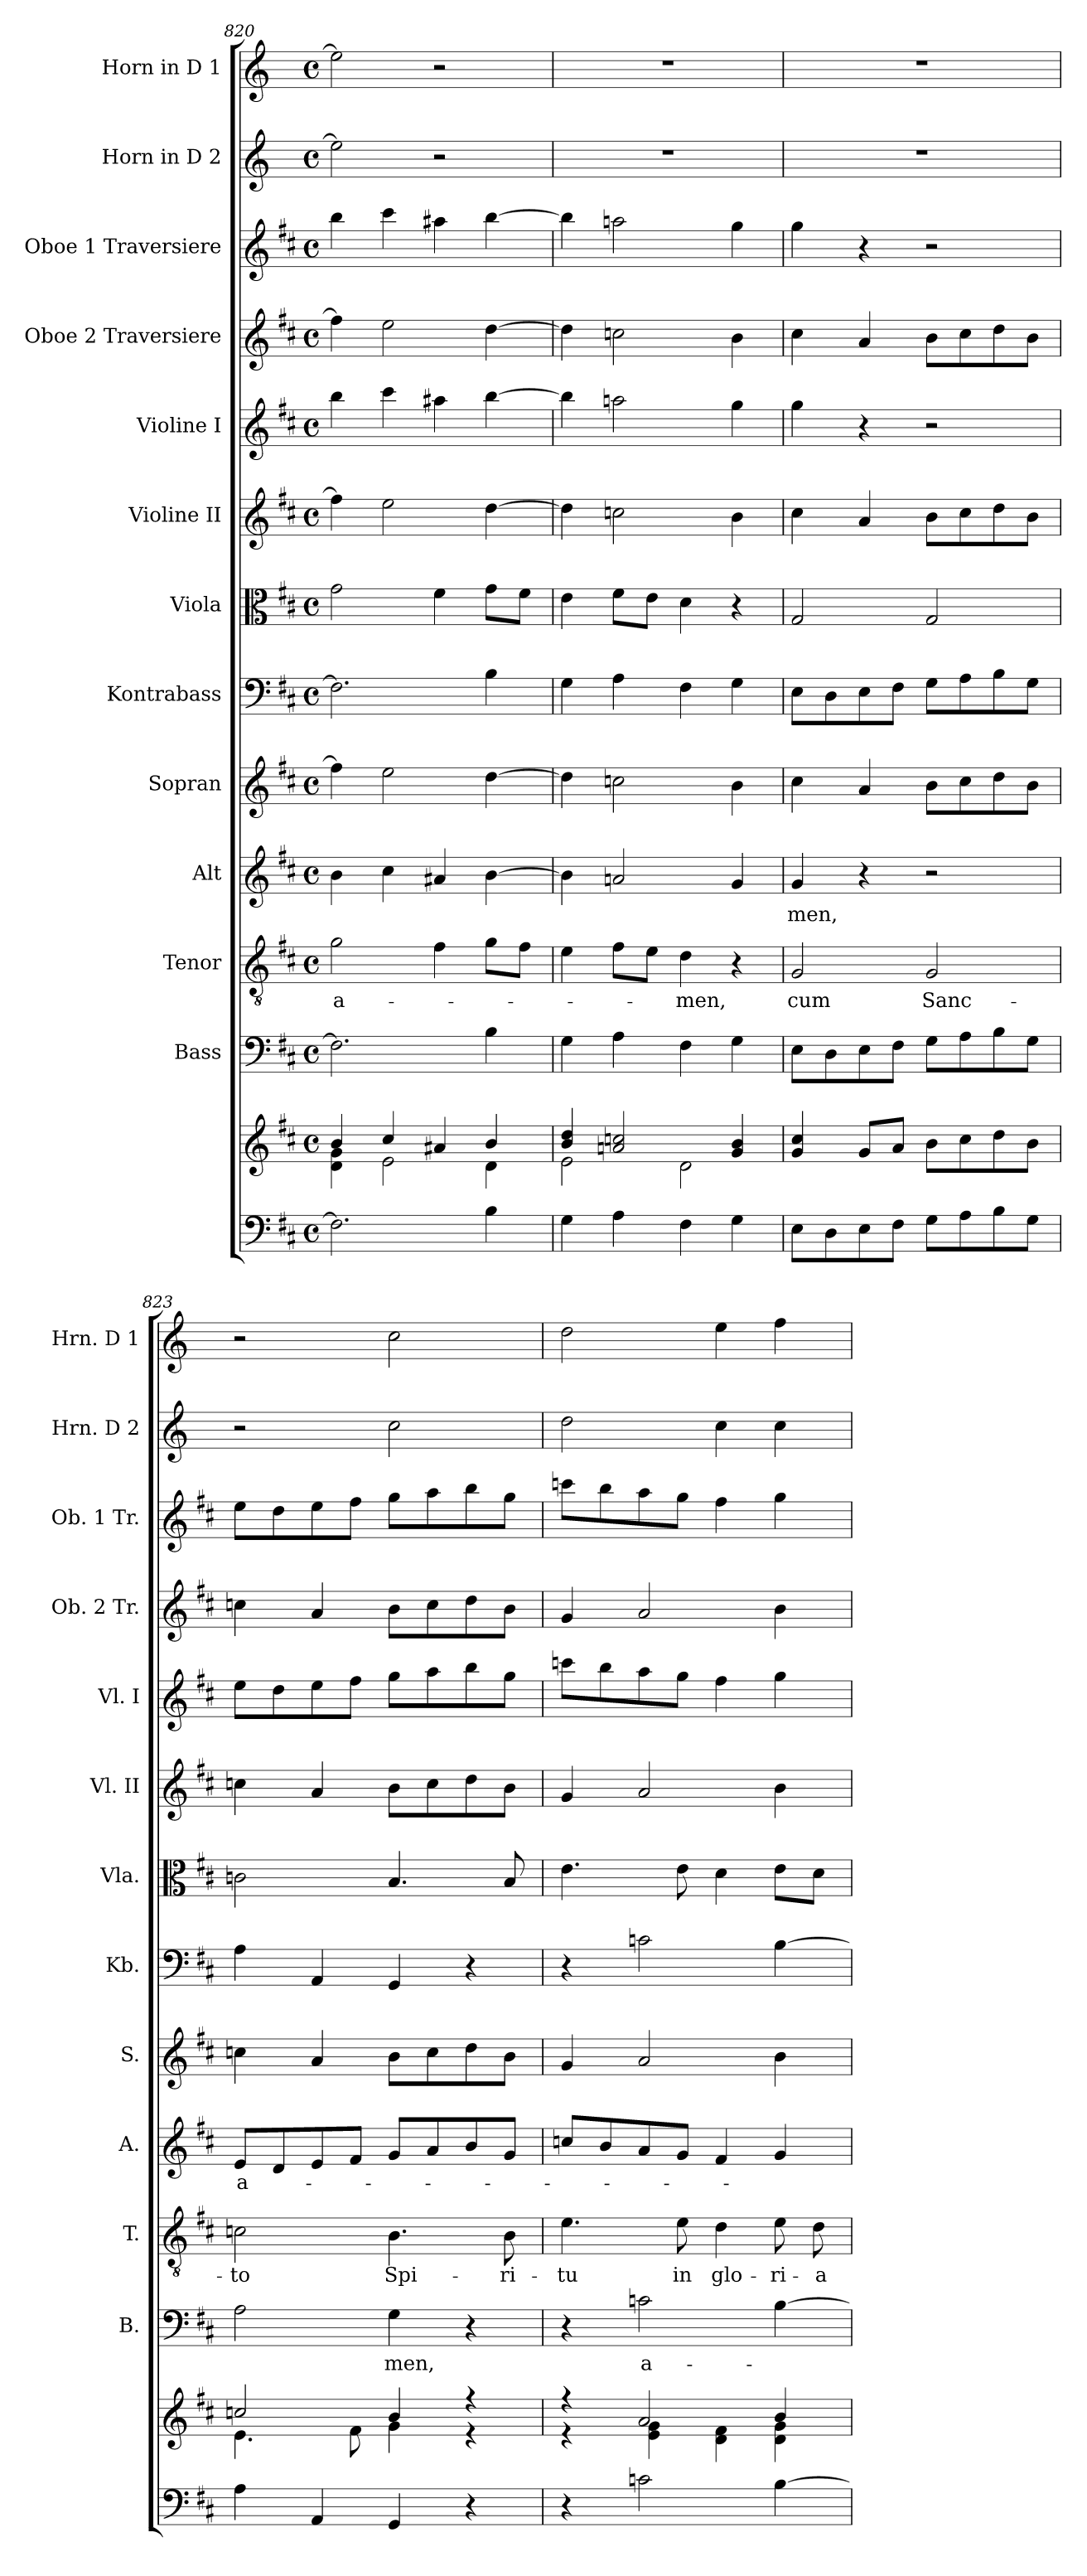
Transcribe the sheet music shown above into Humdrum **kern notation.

**kern	**kern	**kern	**text	**kern	**text	**kern	**text	**kern	**kern	**kern	**kern	**kern	**kern	**kern	**kern	**kern
*part13	*part13	*part12	*part12	*part11	*part11	*part10	*part10	*part9	*part8	*part7	*part6	*part5	*part4	*part3	*part2	*part1
*staff14	*staff13	*staff12	*staff12	*staff11	*staff11	*staff10	*staff10	*staff9	*staff8	*staff7	*staff6	*staff5	*staff4	*staff3	*staff2	*staff1
*	*	*I"Bass	*	*I"Tenor	*	*I"Alt	*	*I"Sopran	*I"Kontrabass	*I"Viola	*I"Violine II	*I"Violine I	*I"Oboe 2 Traversiere	*I"Oboe 1 Traversiere	*I"Horn in D 2	*I"Horn in D 1
*	*	*I'B.	*	*I'T.	*	*I'A.	*	*I'S.	*I'Kb.	*I'Vla.	*I'Vl. II	*I'Vl. I	*I'Ob. 2 Tr.	*I'Ob. 1 Tr.	*I'Hrn. D 2	*I'Hrn. D 1
*clefF4	*clefG2	*clefF4	*	*clefGv2	*	*clefG2	*	*clefG2	*clefF4	*clefC3	*clefG2	*clefG2	*clefG2	*clefG2	*clefG2	*clefG2
*	*	*	*	*	*	*	*	*	*ITrd7c12	*	*	*	*	*	*ITrd6c10	*ITrd6c10
*k[f#c#]	*k[f#c#]	*k[f#c#]	*	*k[f#c#]	*	*k[f#c#]	*	*k[f#c#]	*k[f#c#]	*k[f#c#]	*k[f#c#]	*k[f#c#]	*k[f#c#]	*k[f#c#]	*k[f#c#]	*k[f#c#]
*D:	*D:	*D:	*	*D:	*	*D:	*	*D:	*D:	*D:	*D:	*D:	*D:	*D:	*D:	*D:
*M4/4	*M4/4	*M4/4	*	*M4/4	*	*M4/4	*	*M4/4	*M4/4	*M4/4	*M4/4	*M4/4	*M4/4	*M4/4	*M4/4	*M4/4
*met(c)	*met(c)	*met(c)	*	*met(c)	*	*met(c)	*	*met(c)	*met(c)	*met(c)	*met(c)	*met(c)	*met(c)	*met(c)	*met(c)	*met(c)
=820	=820	=820	=820	=820	=820	=820	=820	=820	=820	=820	=820	=820	=820	=820	=820	=820
*	*^	*	*	*	*	*	*	*	*	*	*	*	*	*	*	*
!	!	!	!	!	!	!LO:LY:b	!	!	!	!	!	!	!	!	!	!	!
2.F#\]	4b/	4d\ 4g\	2.F#\]	.	2g\	a-	4b\	.	4ff#\]	2.FF#\]	2g\	4ff#\]	4bb\	4ff#\]	4bb\	2f#\]	2f#\]
.	4cc#/	2e\	.	.	.	.	4cc#\	.	2ee\	.	.	2ee\	4ccc#\	2ee\	4ccc#\	.	.
.	4a#X/	.	.	.	4f#\	.	4a#X/	.	.	.	4f#\	.	4aa#X\	.	4aa#X\	2r	2r
4B\	4b/	4d\	4B\	.	8g\L	.	[4b\	.	[4dd\	4BB\	8g\L	[4dd\	[4bb\	[4dd\	[4bb\	.	.
.	.	.	.	.	8f#\J	.	.	.	.	.	8f#\J	.	.	.	.	.	.
=821	=821	=821	=821	=821	=821	=821	=821	=821	=821	=821	=821	=821	=821	=821	=821	=821	=821
4G\	4b/ 4dd/	2e\	4G\	.	4e\	.	4b\]	.	4dd\]	4GG\	4e\	4dd\]	4bb\]	4dd\]	4bb\]	1r	1r
4A\	2an/ 2ccn/	.	4A\	.	8f#\L	.	2an/	.	2ccn\	4AA\	8f#\L	2ccn\	2aan\	2ccn\	2aan\	.	.
.	.	.	.	.	8e\J	.	.	.	.	.	8e\J	.	.	.	.	.	.
!	!	!	!	!	!	!LO:LY:b	!	!	!	!	!	!	!	!	!	!	!
4F#\	.	2d\	4F#\	.	4d\	-men,	.	.	.	4FF#\	4d\	.	.	.	.	.	.
4G\	4g/ 4b/	.	4G\	.	4r	.	4g/	.	4b\	4GG\	4r	4b\	4gg\	4b\	4gg\	.	.
*	*v	*v	*	*	*	*	*	*	*	*	*	*	*	*	*	*	*
=822	=822	=822	=822	=822	=822	=822	=822	=822	=822	=822	=822	=822	=822	=822	=822	=822
!	!	!	!	!	!LO:LY:b	!	!LO:LY:b	!	!	!	!	!	!	!	!	!
8E\L	4g/ 4cc#/	8E\L	.	2G/	cum	4g/	-men,	4cc#\	8EE\L	2G/	4cc#\	4gg\	4cc#\	4gg\	1r	1r
8D\	.	8D\	.	.	.	.	.	.	8DD\	.	.	.	.	.	.	.
8E\	8g/L	8E\	.	.	.	4r	.	4a/	8EE\	.	4a/	4r	4a/	4r	.	.
8F#\J	8a/J	8F#\J	.	.	.	.	.	.	8FF#\J	.	.	.	.	.	.	.
!	!	!	!	!	!LO:LY:b	!	!	!	!	!	!	!	!	!	!	!
8G\L	8b\L	8G\L	.	2G/	Sanc-	2r	.	8b\L	8GG\L	2G/	8b\L	2r	8b\L	2r	.	.
8A\	8cc#\	8A\	.	.	.	.	.	8cc#\	8AA\	.	8cc#\	.	8cc#\	.	.	.
8B\	8dd\	8B\	.	.	.	.	.	8dd\	8BB\	.	8dd\	.	8dd\	.	.	.
8G\J	8b\J	8G\J	.	.	.	.	.	8b\J	8GG\J	.	8b\J	.	8b\J	.	.	.
=823	=823	=823	=823	=823	=823	=823	=823	=823	=823	=823	=823	=823	=823	=823	=823	=823
*	*^	*	*	*	*	*	*	*	*	*	*	*	*	*	*	*
!	!	!	!	!	!	!LO:LY:b	!	!LO:LY:b	!	!	!	!	!	!	!	!	!
4A\	2ccn/	4.e\	2A\	.	2cn\	-to	8e/L	a-	4ccn\	4AA\	2cn\	4ccn\	8ee\L	4ccn\	8ee\L	2r	2r
.	.	.	.	.	.	.	8d/	.	.	.	.	.	8dd\	.	8dd\	.	.
4AA/	.	.	.	.	.	.	8e/	.	4a/	4AAA/	.	4a/	8ee\	4a/	8ee\	.	.
.	.	8f#\	.	.	.	.	8f#/J	.	.	.	.	.	8ff#\J	.	8ff#\J	.	.
!	!	!	!	!LO:LY:b	!	!LO:LY:b	!	!	!	!	!	!	!	!	!	!	!
4GG/	4b/	4g\	4G\	-men,	4.B\	Spi-	8g/L	.	8b\L	4GGG/	4.B/	8b\L	8gg\L	8b\L	8gg\L	2d\	2d\
.	.	.	.	.	.	.	8a/	.	8cc\	.	.	8cc\	8aa\	8cc\	8aa\	.	.
4r	4r	4r	4r	.	.	.	8b/	.	8dd\	4r	.	8dd\	8bb\	8dd\	8bb\	.	.
!	!	!	!	!	!	!LO:LY:b	!	!	!	!	!	!	!	!	!	!	!
.	.	.	.	.	8B\	-ri-	8g/J	.	8b\J	.	8B/	8b\J	8gg\J	8b\J	8gg\J	.	.
=824	=824	=824	=824	=824	=824	=824	=824	=824	=824	=824	=824	=824	=824	=824	=824	=824	=824
!	!	!	!	!	!	!LO:LY:b	!	!	!	!	!	!	!	!	!	!	!
4r	4r	4r	4r	.	4.e\	-tu	8ccn/L	.	4g/	4r	4.e\	4g/	8cccn\L	4g/	8cccn\L	2e\	2e\
.	.	.	.	.	.	.	8b/	.	.	.	.	.	8bb\	.	8bb\	.	.
!	!	!	!	!LO:LY:b	!	!	!	!	!	!	!	!	!	!	!	!	!
2cn\	2a/	4e\ 4g\	2cn\	a-	.	.	8a/	.	2a/	2Cn\	.	2a/	8aa\	2a/	8aa\	.	.
!	!	!	!	!	!	!LO:LY:b	!	!	!	!	!	!	!	!	!	!	!
.	.	.	.	.	8e\	in	8g/J	.	.	.	8e\	.	8gg\J	.	8gg\J	.	.
!	!	!	!	!	!	!LO:LY:b	!	!	!	!	!	!	!	!	!	!	!
.	.	4d\ 4f#\	.	.	4d\	glo-	4f#/	.	.	.	4d\	.	4ff#\	.	4ff#\	4d\	4f#\
!	!	!	!	!	!	!LO:LY:b	!	!	!	!	!	!	!	!	!	!	!
[4B\	4b/	4d\ 4g\	[4B\	.	8e\	-ri-	4g/	.	4b\	[4BB\	8e\L	4b\	4gg\	4b\	4gg\	4d\	4g\
!	!	!	!	!	!	!LO:LY:b	!	!	!	!	!	!	!	!	!	!	!
.	.	.	.	.	8d\	-a	.	.	.	.	8d\J	.	.	.	.	.	.
*	*v	*v	*	*	*	*	*	*	*	*	*	*	*	*	*	*	*
=	=	=	=	=	=	=	=	=	=	=	=	=	=	=	=	=
*-	*-	*-	*-	*-	*-	*-	*-	*-	*-	*-	*-	*-	*-	*-	*-	*-
